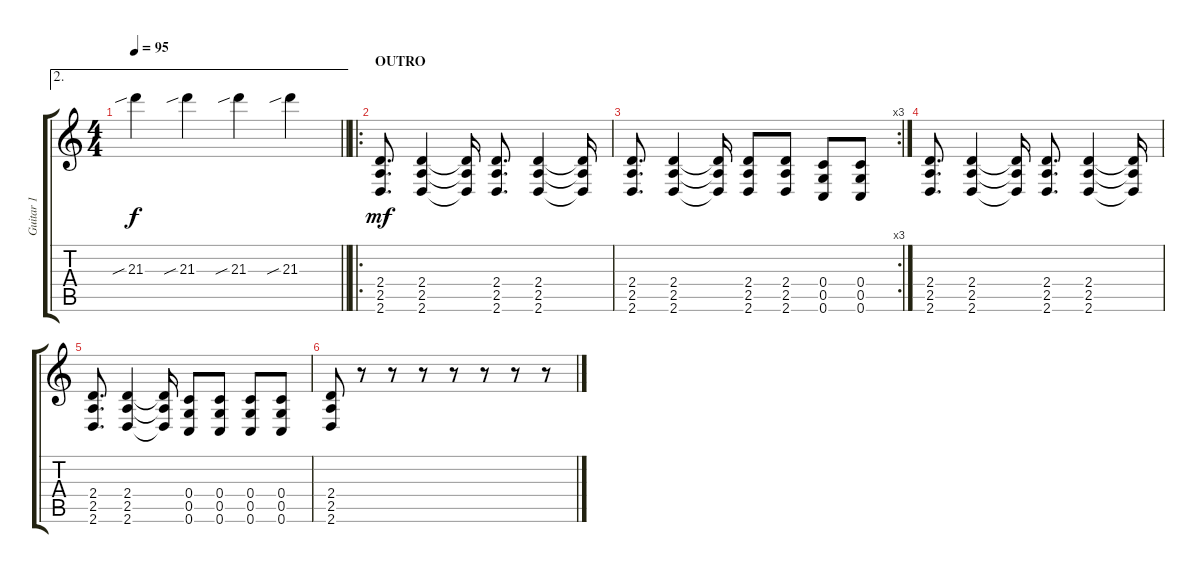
\track ("Guitar 1" "Guitar 1") {instrument distortionguitar}
\staff {score tabs}
\tuning (D4 A3 F3 C3 G2 C2) {hide}
\ae 2
\ts (4 4)
\tempo 95
\clef g2
\barLineRight lightlight
\ks c
21.3{sib}.4{dy f} 21.3{sib}.4 21.3{sib}.4 21.3{sib}.4 |
\ro
\section ("" "OUTRO")
(2.4 2.5 2.6).8{d dy mf instrument distortionguitar} (2.4 2.5 2.6).4 (2.4{t} 2.5{t} 2.6{t}).16 (2.4 2.5 2.6).8{d} (2.4 2.5 2.6).4 (2.4{t} 2.5{t} 2.6{t}).16 |
\rc 3
(2.4 2.5 2.6).8{d} (2.4 2.5 2.6).4 (2.4{t} 2.5{t} 2.6{t}).16 (2.4 2.5 2.6).8 (2.4 2.5 2.6).8 (0.4 0.5 0.6).8 (0.4 0.5 0.6).8 |
(2.4 2.5 2.6).8{d} (2.4 2.5 2.6).4 (2.4{t} 2.5{t} 2.6{t}).16 (2.4 2.5 2.6).8{d} (2.4 2.5 2.6).4 (2.4{t} 2.5{t} 2.6{t}).16 |
(2.4 2.5 2.6).8{d} (2.4 2.5 2.6).4 (2.4{t} 2.5{t} 2.6{t}).16 (0.4 0.5 0.6).8 (0.4 0.5 0.6).8 (0.4 0.5 0.6).8 (0.4 0.5 0.6).8 |
(2.4 2.5 2.6).8 r.8 r.8 r.8 r.8 r.8 r.8 r.8
